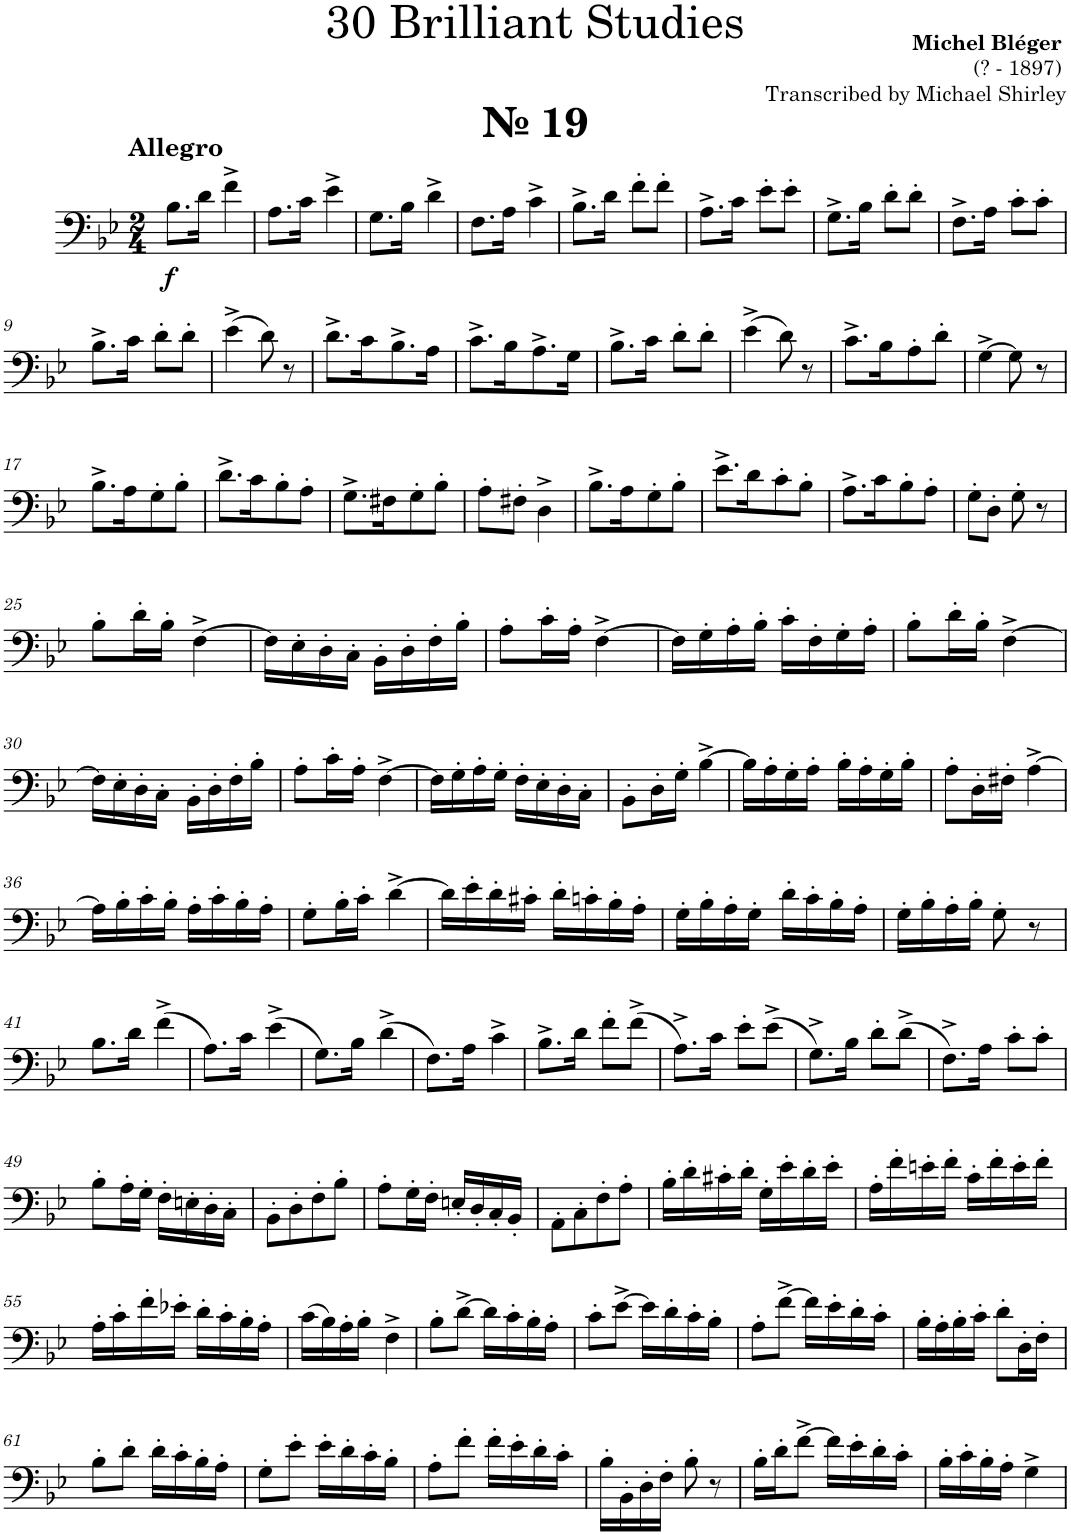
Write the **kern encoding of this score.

**kern	**dynam
*part1	*part1
*staff1	*staff1
*I"Trombone	*
*I'Tbn.	*
*clefF4	*
*k[b-e-]	*
*M2/4	*
=1	=1
!LO:TX:a:B:t=№ 19	!
!LO:TX:a:B:t=Allegro	!
!	!LO:DY:b
8.B-\L	f
16d\Jk	.
4f^\	.
=2	=2
8.A\L	.
16c\Jk	.
4e-^\	.
=3	=3
8.G\L	.
16B-\Jk	.
4d^\	.
=4	=4
8.F\L	.
16A\Jk	.
4c^\	.
=5	=5
8.B-^\L	.
16d\Jk	.
8f'\L	.
8f'\J	.
=6	=6
8.A^\L	.
16c\Jk	.
8e-'\L	.
8e-'\J	.
=7	=7
8.G^\L	.
16B-\Jk	.
8d'\L	.
8d'\J	.
=8	=8
8.F^\L	.
16A\Jk	.
8c'\L	.
8c'\J	.
!!LO:LB:g=z
=9	=9
8.B-^\L	.
16c\Jk	.
8d'\L	.
8d'\J	.
=10	=10
(4e-^\	.
8d\)	.
8r	.
=11	=11
8.d^\L	.
16c\K	.
8.B-^\	.
16A\Jk	.
=12	=12
8.c^\L	.
16B-\K	.
8.A^\	.
16G\Jk	.
=13	=13
8.B-^\L	.
16c\Jk	.
8d'\L	.
8d'\J	.
=14	=14
(4e-^\	.
8d\)	.
8r	.
=15	=15
8.c^\L	.
16B-\K	.
8A'\	.
8d'\J	.
=16	=16
[4G^\	.
8G\]	.
8r	.
!!LO:LB:g=z
=17	=17
8.B-^\L	.
16A\K	.
8G'\	.
8B-'\J	.
=18	=18
8.d^\L	.
16c\K	.
8B-'\	.
8A'\J	.
=19	=19
8.G^\L	.
16F#X\K	.
8G'\	.
8B-'\J	.
=20	=20
8A'\L	.
8F#X'\J	.
4D^\	.
=21	=21
8.B-^\L	.
16A\K	.
8G'\	.
8B-'\J	.
=22	=22
8.e-^\L	.
16d\K	.
8c'\	.
8B-'\J	.
=23	=23
8.A^\L	.
16c\K	.
8B-'\	.
8A'\J	.
=24	=24
8G'\L	.
8D'\J	.
8G'\	.
8r	.
!!LO:LB:g=z
=25	=25
8B-'\L	.
16d'\L	.
16B-'\JJ	.
[4F^\	.
=26	=26
16F\LL]	.
16E-'\	.
16D'\	.
16C'\JJ	.
16BB-'\LL	.
16D'\	.
16F'\	.
16B-'\JJ	.
=27	=27
8A'\L	.
16c'\L	.
16A'\JJ	.
[4F^\	.
=28	=28
16F\LL]	.
16G'\	.
16A'\	.
16B-'\JJ	.
16c'\LL	.
16F'\	.
16G'\	.
16A'\JJ	.
=29	=29
8B-'\L	.
16d'\L	.
16B-'\JJ	.
[4F^\	.
!!LO:LB:g=z
=30	=30
16F\LL]	.
16E-'\	.
16D'\	.
16C'\JJ	.
16BB-'\LL	.
16D'\	.
16F'\	.
16B-'\JJ	.
=31	=31
8A'\L	.
16c'\L	.
16A'\JJ	.
[4F^\	.
=32	=32
16F\LL]	.
16G'\	.
16A'\	.
16G'\JJ	.
16F'\LL	.
16E-'\	.
16D'\	.
16C'\JJ	.
=33	=33
8BB-'\L	.
16D'\L	.
16G'\JJ	.
[4B-^\	.
=34	=34
16B-\LL]	.
16A'\	.
16G'\	.
16A'\JJ	.
16B-'\LL	.
16A'\	.
16G'\	.
16B-'\JJ	.
=35	=35
8A'\L	.
16D'\L	.
16F#X'\JJ	.
[4A^\	.
!!LO:LB:g=z
=36	=36
16A\LL]	.
16B-'\	.
16c'\	.
16B-'\JJ	.
16A'\LL	.
16c'\	.
16B-'\	.
16A'\JJ	.
=37	=37
8G'\L	.
16B-'\L	.
16c'\JJ	.
[4d^\	.
=38	=38
16d\LL]	.
16e-'\	.
16d'\	.
16c#X'\JJ	.
16d'\LL	.
16cn'\	.
16B-'\	.
16A'\JJ	.
=39	=39
16G'\LL	.
16B-'\	.
16A'\	.
16G'\JJ	.
16d'\LL	.
16c'\	.
16B-'\	.
16A'\JJ	.
=40	=40
16G'\LL	.
16B-'\	.
16A'\	.
16B-'\JJ	.
8G'\	.
8r	.
!!LO:LB:g=z
=41	=41
8.B-\L	.
16d\Jk	.
(4f^\	.
=42	=42
8.A\L)	.
16c\Jk	.
(4e-^\	.
=43	=43
8.G\L)	.
16B-\Jk	.
(4d^\	.
=44	=44
8.F\L)	.
16A\Jk	.
4c^\	.
=45	=45
8.B-^\L	.
16d\Jk	.
8f'\L	.
(8f^\J	.
=46	=46
8.A^\L)	.
16c\Jk	.
8e-'\L	.
(8e-^\J	.
=47	=47
8.G^\L)	.
16B-\Jk	.
8d'\L	.
(8d^\J	.
=48	=48
8.F^\L)	.
16A\Jk	.
8c'\L	.
8c'\J	.
!!LO:LB:g=z
=49	=49
8B-'\L	.
16A'\L	.
16G'\JJ	.
16F'\LL	.
16En'\	.
16D'\	.
16C'\JJ	.
=50	=50
8BB-'\L	.
8D'\	.
8F'\	.
8B-'\J	.
=51	=51
8A'\L	.
16G'\L	.
16F'\JJ	.
16En'/LL	.
16D'/	.
16C'/	.
16BB-'/JJ	.
=52	=52
8AA'\L	.
8C'\	.
8F'\	.
8A'\J	.
=53	=53
16B-'\LL	.
16d'\	.
16c#X'\	.
16d'\JJ	.
16G'\LL	.
16e-'\	.
16d'\	.
16e-'\JJ	.
=54	=54
16A'\LL	.
16f'\	.
16en'\	.
16f'\JJ	.
16c'\LL	.
16f'\	.
16e'\	.
16f'\JJ	.
!!LO:LB:g=z
=55	=55
16A'\LL	.
16c'\	.
16f'\	.
16e-X'\JJ	.
16d'\LL	.
16c'\	.
16B-'\	.
16A'\JJ	.
=56	=56
(16c\LL	.
16B-\)	.
16A'\	.
16B-'\JJ	.
4F^\	.
=57	=57
8B-'\L	.
[8d^\J	.
16d\LL]	.
16c'\	.
16B-'\	.
16A'\JJ	.
=58	=58
8c'\L	.
[8e-^\J	.
16e-\LL]	.
16d'\	.
16c'\	.
16B-'\JJ	.
=59	=59
8A'\L	.
[8f^\J	.
16f\LL]	.
16e-'\	.
16d'\	.
16c'\JJ	.
=60	=60
16B-'\LL	.
16A'\	.
16B-'\	.
16c'\JJ	.
8d'\L	.
16D'\L	.
16F'\JJ	.
!!LO:LB:g=z
=61	=61
8B-'\L	.
8d'\J	.
16d'\LL	.
16c'\	.
16B-'\	.
16A'\JJ	.
=62	=62
8G'\L	.
8e-'\J	.
16e-'\LL	.
16d'\	.
16c'\	.
16B-'\JJ	.
=63	=63
8A'\L	.
8f'\J	.
16f'\LL	.
16e-'\	.
16d'\	.
16c'\JJ	.
=64	=64
16B-'\LL	.
16BB-'\	.
16D'\	.
16F'\JJ	.
8B-'\	.
8r	.
=65	=65
16B-'\LL	.
16d'\J	.
[8f^\J	.
16f\LL]	.
16e-'\	.
16d'\	.
16c'\JJ	.
=66	=66
16B-'\LL	.
16c'\	.
16B-'\	.
16A'\JJ	.
4G^\	.
=	=
*-	*-
